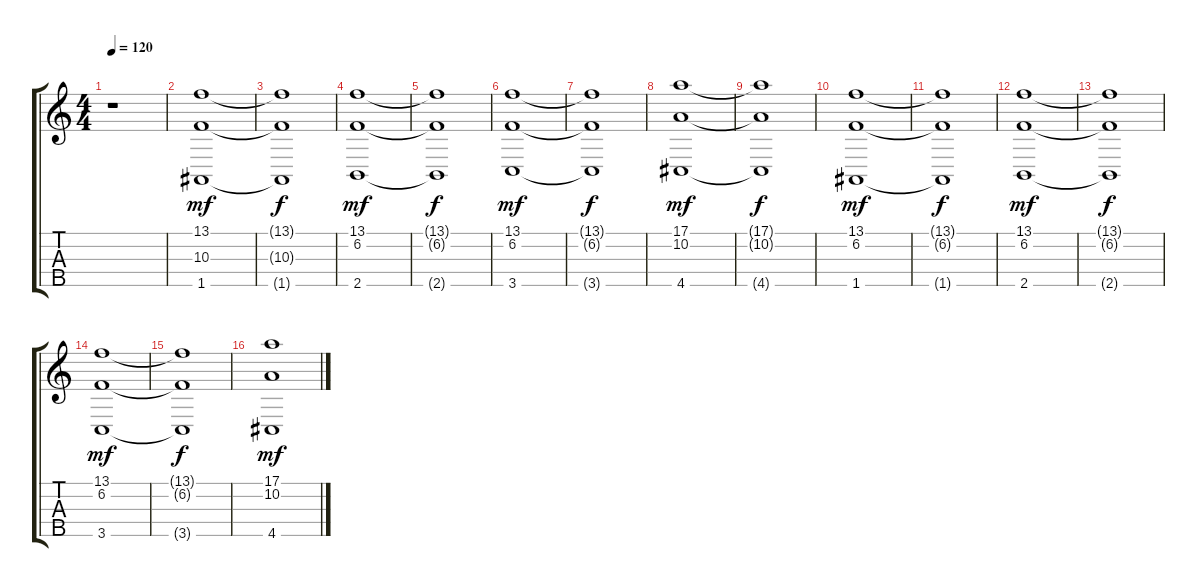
\track "" {instrument stringensemble1}
\staff {score tabs}
\tuning (E4 B3 G3 D3 A2) {hide}
\ts (4 4)
\tempo 120
\clef g2
\ks c
r.1{dy mf} |
(13.1 10.3 1.5).1 |
(13.1{t} 10.3{t} 1.5{t}).1{dy f} |
(13.1 6.2 2.5).1{dy mf} |
(13.1{t} 6.2{t} 2.5{t}).1{dy f} |
(13.1 6.2 3.5).1{dy mf} |
(13.1{t} 6.2{t} 3.5{t}).1{dy f} |
(17.1 10.2 4.5).1{dy mf} |
(17.1{t} 10.2{t} 4.5{t}).1{dy f} |
(13.1 6.2 1.5).1{dy mf} |
(13.1{t} 6.2{t} 1.5{t}).1{dy f} |
(13.1 6.2 2.5).1{dy mf} |
(13.1{t} 6.2{t} 2.5{t}).1{dy f} |
(13.1 6.2 3.5).1{dy mf} |
(13.1{t} 6.2{t} 3.5{t}).1{dy f} |
(17.1 10.2 4.5).1{dy mf}
